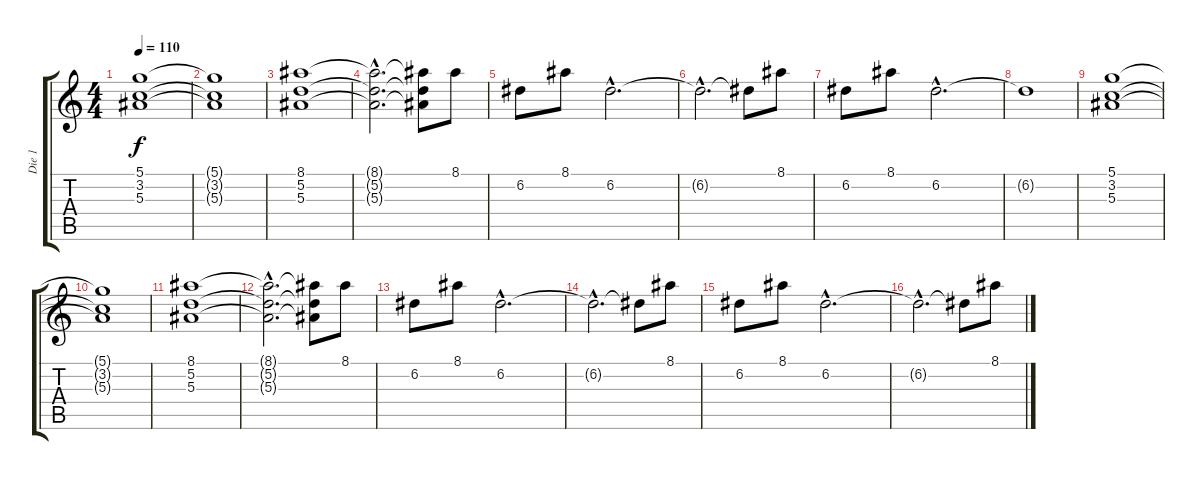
\track ("Die 1" "Die 1") {instrument acousticguitarsteel}
\staff {score tabs}
\tuning (D4 A3 F3 C3 G2 D2) {hide}
\ts (4 4)
\tempo 110
\clef g2
\ks c
(5.1 3.2 5.3).1{dy f} |
(5.1{t} 3.2{t} 5.3{t}).1 |
(8.1 5.2 5.3).1 |
(8.1{hac t} 5.2{hac t} 5.3{hac t}).2{d} (8.1{t} 5.2{t} 5.3{t}).8 8.1.8 |
6.2.8 8.1.8 6.2{hac}.2{d} |
6.2{hac t}.2{d} 6.2{t}.8 8.1.8 |
6.2.8 8.1.8 6.2{hac}.2{d} |
6.2{t}.1 |
(5.1 3.2 5.3).1 |
(5.1{t} 3.2{t} 5.3{t}).1 |
(8.1 5.2 5.3).1 |
(8.1{hac t} 5.2{hac t} 5.3{hac t}).2{d} (8.1{t} 5.2{t} 5.3{t}).8 8.1.8 |
6.2.8 8.1.8 6.2{hac}.2{d} |
6.2{hac t}.2{d} 6.2{t}.8 8.1.8 |
6.2.8 8.1.8 6.2{hac}.2{d} |
6.2{hac t}.2{d} 6.2{t}.8 8.1.8
